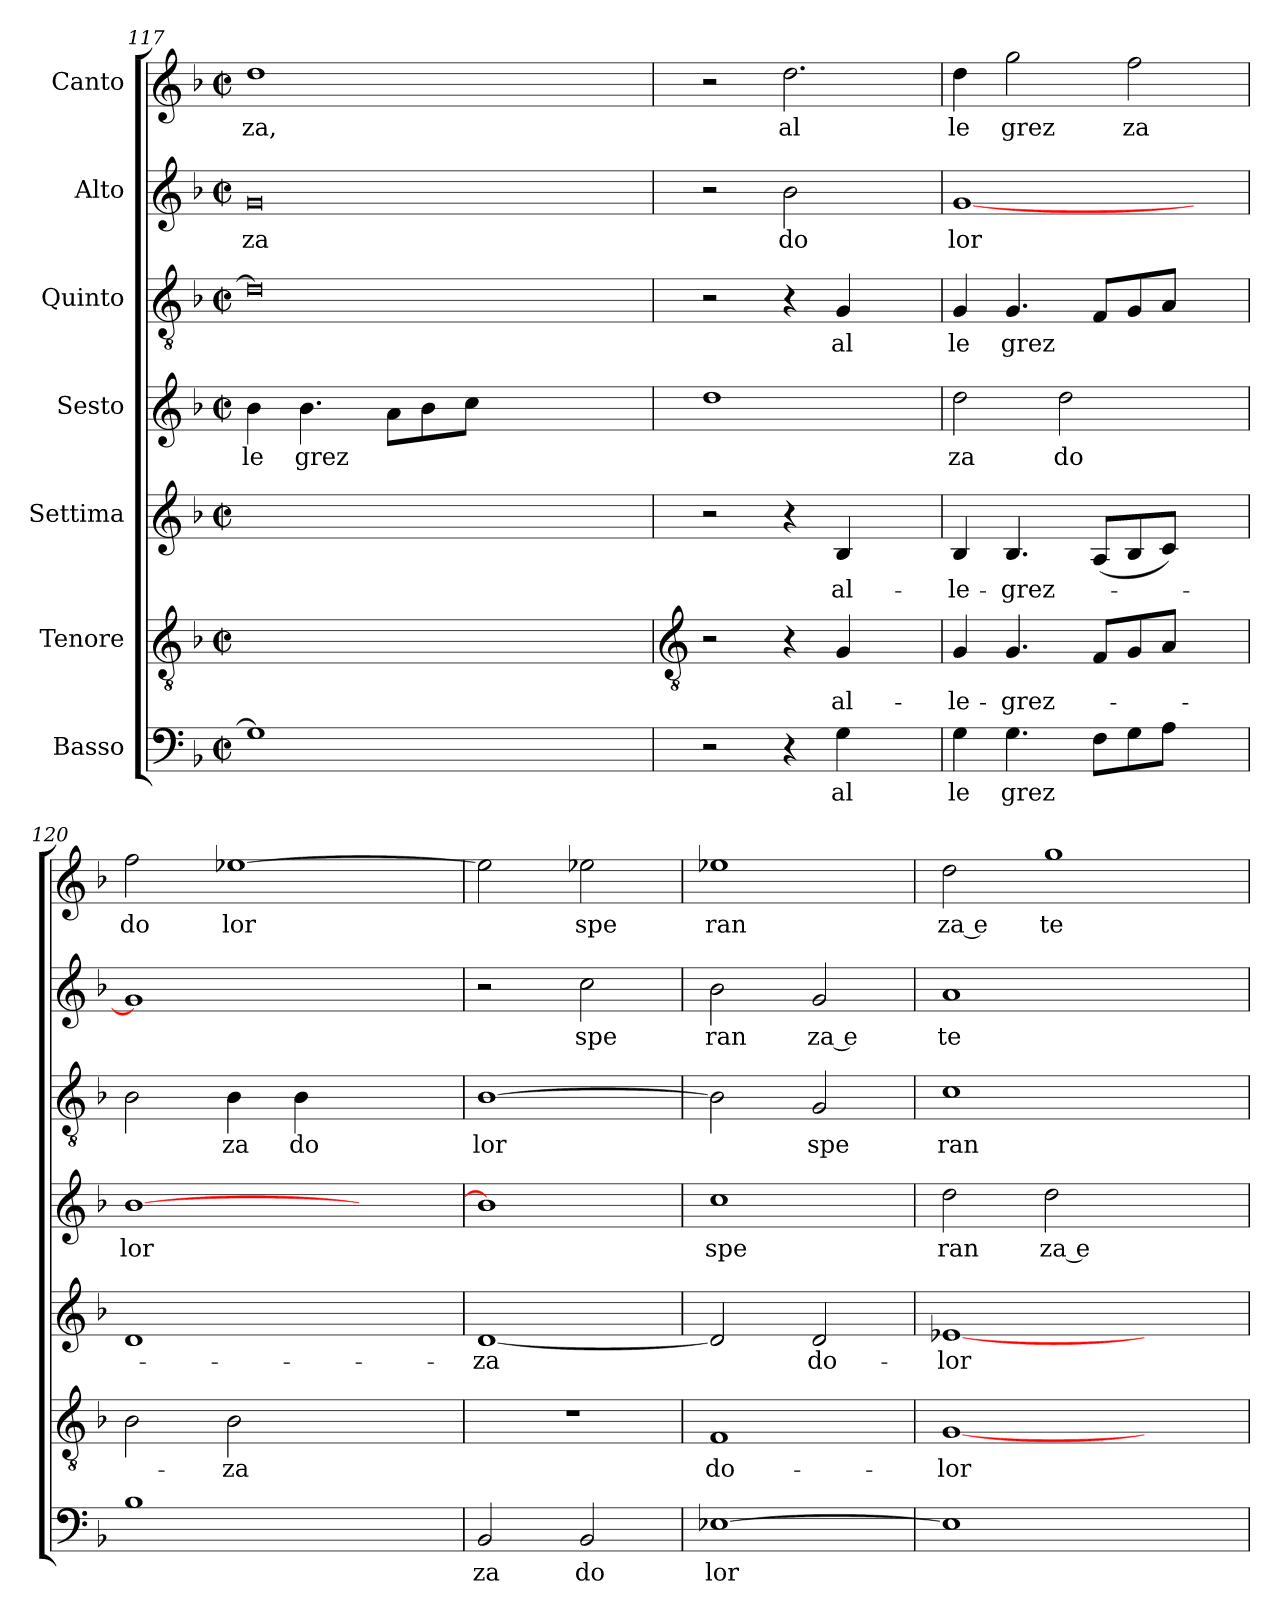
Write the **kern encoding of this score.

**kern	**text	**kern	**text	**kern	**text	**kern	**text	**kern	**text	**kern	**text	**kern	**text
*part7	*part7	*part6	*part6	*part5	*part5	*part4	*part4	*part3	*part3	*part2	*part2	*part1	*part1
*staff7	*staff7	*staff6	*staff6	*staff5	*staff5	*staff4	*staff4	*staff3	*staff3	*staff2	*staff2	*staff1	*staff1
*I"Basso	*	*I"Tenore	*	*I"Settima	*	*I"Sesto	*	*I"Quinto	*	*I"Alto	*	*I"Canto	*
!!LO:LB:g=z
*clefF4	*	*clefGv2	*	*clefG2	*	*clefG2	*	*clefGv2	*	*clefG2	*	*clefG2	*
*k[b-]	*	*k[b-]	*	*k[b-]	*	*k[b-]	*	*k[b-]	*	*k[b-]	*	*k[b-]	*
*F:	*	*F:	*	*F:	*	*F:	*	*F:	*	*F:	*	*F:	*
*M2/2	*	*M2/2	*	*M2/2	*	*M2/2	*	*M2/2	*	*M2/2	*	*M2/2	*
*met(c|)	*	*met(c|)	*	*met(c|)	*	*met(c|)	*	*met(c|)	*	*met(c|)	*	*met(c|)	*
=117	=117	=117	=117	=117	=117	=117	=117	=117	=117	=117	=117	=117	=117
!	!	!	!	!	!	!	!LO:LY:b	!	!	!	!LO:LY:b	!	!LO:LY:b
1G]	.	4ryy	.	4ryy	.	4b-\	le	0d]	.	0g	za	1dd	-za,
!	!	!	!	!	!	!	!LO:LY:b	!	!	!	!	!	!
.	.	4ryy	.	4ryy	.	4.b-\	grez	.	.	.	.	.	.
.	.	4ryy	.	4ryy	.	.	.	.	.	.	.	.	.
.	.	.	.	.	.	8a\L	.	.	.	.	.	.	.
.	.	32ryy	.	32ryy	.	8b-\	.	.	.	.	.	.	.
.	.	1ryy	.	1ryy	.	.	.	.	.	.	.	.	.
.	.	.	.	.	.	8cc\J	.	.	.	.	.	.	.
1ryy	.	.	.	.	.	1ryy	.	.	.	.	.	1ryy	.
.	.	8..ryy	.	8..ryy	.	.	.	.	.	.	.	.	.
!!LO:LB:g=z
=118	=118	=118	=118	=118	=118	=118	=118	=118	=118	=118	=118	=118	=118
*	*	*clefGv2	*	*	*	*	*	*	*	*	*	*	*
2r	.	2r	.	2r	.	1dd	.	2r	.	2r	.	2r	.
!	!	!	!	!	!	!	!	!	!	!	!LO:LY:b	!	!LO:LY:b
4r	.	4r	.	4r	.	.	.	4r	.	2b-\	do	2.dd\	al
!	!LO:LY:b	!	!LO:LY:b	!	!LO:LY:b	!	!	!	!LO:LY:b	!	!	!	!
4G\	al	4G/	al-	4B-/	al-	.	.	4G/	al	.	.	.	.
4ryy	.	4ryy	.	4ryy	.	4ryy	.	4ryy	.	4ryy	.	.	.
=119	=119	=119	=119	=119	=119	=119	=119	=119	=119	=119	=119	=119	=119
!	!LO:LY:b	!	!LO:LY:b	!	!LO:LY:b	!	!LO:LY:b	!	!LO:LY:b	!	!LO:LY:b	!	!LO:LY:b
4G\	le	4G/	-le-	4B-/	-le-	2dd\	za	4G/	le	[1g	lor	4dd\	le
!	!LO:LY:b	!	!LO:LY:b	!	!LO:LY:b	!	!	!	!LO:LY:b	!	!	!	!LO:LY:b
4.G\	grez	4.G/	-grez-	4.B-/	-grez-	.	.	4.G/	grez	.	.	2gg\	grez
!	!	!	!	!	!	!	!LO:LY:b	!	!	!	!	!	!
.	.	.	.	.	.	2dd\	do	.	.	.	.	.	.
8F\L	.	8F/L	.	(<8A/L	.	.	.	8F/L	.	.	.	.	.
!	!	!	!	!	!	!	!	!	!	!	!	!	!LO:LY:b
8G\	.	8G/	.	8B-/	.	.	.	8G/	.	.	.	2ff\	za
8A\J	.	8A/J	.	8c/J)	.	.	.	8A/J	.	.	.	.	.
4ryy	.	4ryy	.	4ryy	.	4ryy	.	4ryy	.	4ryy	.	.	.
=120	=120	=120	=120	=120	=120	=120	=120	=120	=120	=120	=120	=120	=120
!	!	!	!	!	!	!	!LO:LY:b	!	!	!	!	!	!LO:LY:b
1B-	.	2B-\	.	1d	.	[1b-	lor	2B-\	.	1g]	.	2ff\	do
!	!	!	!LO:LY:b	!	!	!	!	!	!LO:LY:b	!	!	!	!LO:LY:b
.	.	2B-\	-za	.	.	.	.	4B-\	za	.	.	[1ee-X	lor
!	!	!	!	!	!	!	!	!	!LO:LY:b	!	!	!	!
.	.	.	.	.	.	.	.	4B-\	do	.	.	.	.
2ryy	.	2ryy	.	2ryy	.	2ryy	.	2ryy	.	2ryy	.	.	.
=121	=121	=121	=121	=121	=121	=121	=121	=121	=121	=121	=121	=121	=121
!	!LO:LY:b	!	!	!	!LO:LY:b	!	!	!	!LO:LY:b	!	!	!	!
2BB-/	za	1r	.	[1d	-za	1b-]	.	[1B-	lor	2r	.	2ee-\]	.
!	!LO:LY:b	!	!	!	!	!	!	!	!	!	!LO:LY:b	!	!LO:LY:b
2BB-/	do	.	.	.	.	.	.	.	.	2cc\	spe	2ee-X\	spe
!!LO:LB:g=z
=122	=122	=122	=122	=122	=122	=122	=122	=122	=122	=122	=122	=122	=122
!	!LO:LY:b	!	!LO:LY:b	!	!	!	!LO:LY:b	!	!	!	!LO:LY:b	!	!LO:LY:b
[1E-X	lor	1F	do-	2d/]	.	1cc	spe	2B-\]	.	2b-\	ran	1ee-X	ran
!	!	!	!	!	!LO:LY:b	!	!	!	!LO:LY:b	!	!LO:LY:b	!	!
.	.	.	.	2d/	do-	.	.	2G/	spe	2g/	za e	.	.
!!LO:LB:g=z
=123	=123	=123	=123	=123	=123	=123	=123	=123	=123	=123	=123	=123	=123
!	!	!	!LO:LY:b	!	!LO:LY:b	!	!LO:LY:b	!	!LO:LY:b	!	!LO:LY:b	!	!LO:LY:b
1E-]	.	[1G	-lor	[1e-X	-lor	2dd\	ran	1c	ran	1a	te	2dd\	za e
!	!	!	!	!	!	!	!LO:LY:b	!	!	!	!	!	!LO:LY:b
.	.	.	.	.	.	2dd\	za e	.	.	.	.	1gg	te
2ryy	.	2ryy	.	2ryy	.	2ryy	.	2ryy	.	2ryy	.	.	.
=	=	=	=	=	=	=	=	=	=	=	=	=	=
*-	*-	*-	*-	*-	*-	*-	*-	*-	*-	*-	*-	*-	*-
